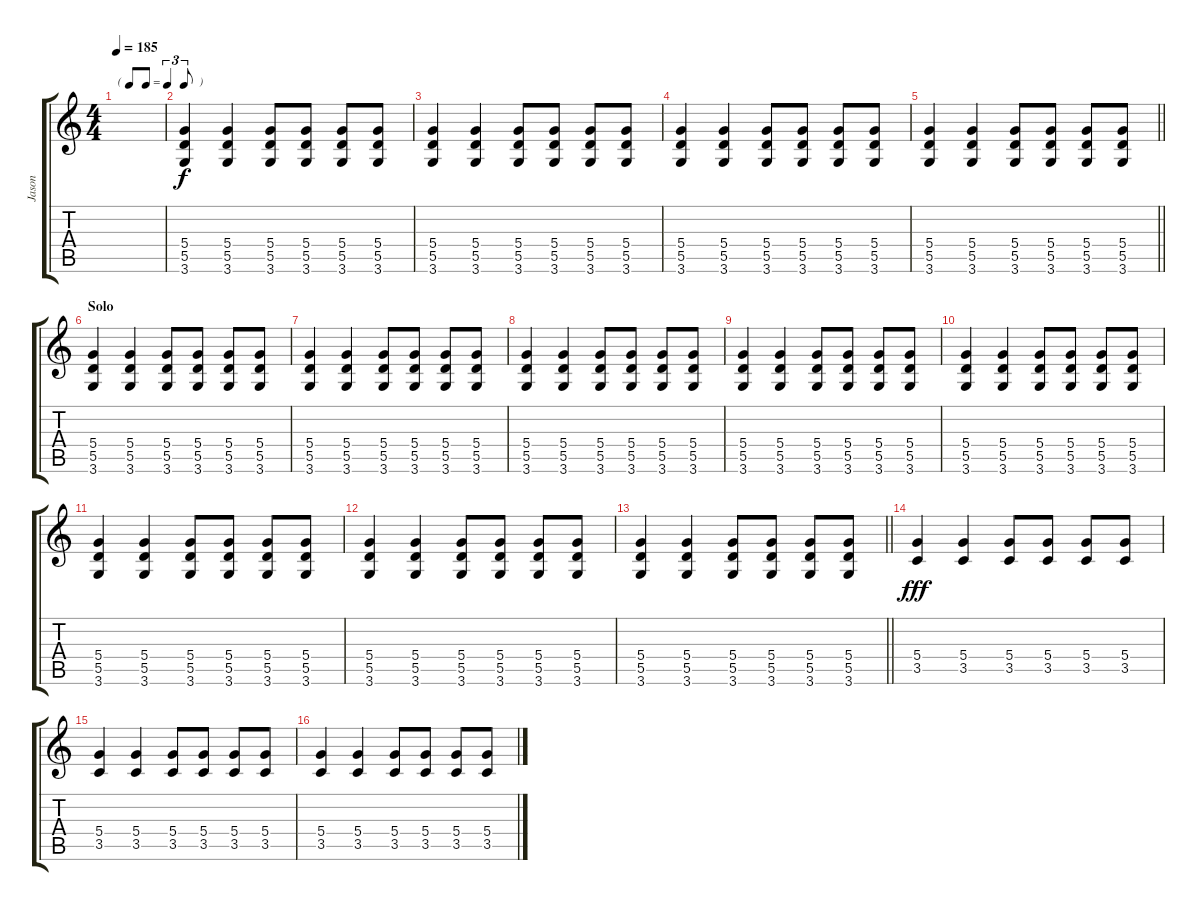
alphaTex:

\track ("Jason" "Jason") {instrument overdrivenguitar}
\staff {score tabs}
\tuning (E4 B3 G3 D3 A2 E2) {hide}
\ts (4 4)
\tf triplet8th
\tempo 185
\clef g2
\ks c
|
(5.4 5.5 3.6).4 (5.4 5.5 3.6).4 (5.4 5.5 3.6).8 (5.4 5.5 3.6).8 (5.4 5.5 3.6).8 (5.4 5.5 3.6).8 |
(5.4 5.5 3.6).4 (5.4 5.5 3.6).4 (5.4 5.5 3.6).8 (5.4 5.5 3.6).8 (5.4 5.5 3.6).8 (5.4 5.5 3.6).8 |
(5.4 5.5 3.6).4 (5.4 5.5 3.6).4 (5.4 5.5 3.6).8 (5.4 5.5 3.6).8 (5.4 5.5 3.6).8 (5.4 5.5 3.6).8 |
\barLineRight lightlight
(5.4 5.5 3.6).4 (5.4 5.5 3.6).4 (5.4 5.5 3.6).8 (5.4 5.5 3.6).8 (5.4 5.5 3.6).8 (5.4 5.5 3.6).8 |
\section ("" "Solo")
(5.4 5.5 3.6).4 (5.4 5.5 3.6).4 (5.4 5.5 3.6).8 (5.4 5.5 3.6).8 (5.4 5.5 3.6).8 (5.4 5.5 3.6).8 |
(5.4 5.5 3.6).4 (5.4 5.5 3.6).4 (5.4 5.5 3.6).8 (5.4 5.5 3.6).8 (5.4 5.5 3.6).8 (5.4 5.5 3.6).8 |
(5.4 5.5 3.6).4 (5.4 5.5 3.6).4 (5.4 5.5 3.6).8 (5.4 5.5 3.6).8 (5.4 5.5 3.6).8 (5.4 5.5 3.6).8 |
(5.4 5.5 3.6).4 (5.4 5.5 3.6).4 (5.4 5.5 3.6).8 (5.4 5.5 3.6).8 (5.4 5.5 3.6).8 (5.4 5.5 3.6).8 |
(5.4 5.5 3.6).4 (5.4 5.5 3.6).4 (5.4 5.5 3.6).8 (5.4 5.5 3.6).8 (5.4 5.5 3.6).8 (5.4 5.5 3.6).8 |
(5.4 5.5 3.6).4 (5.4 5.5 3.6).4 (5.4 5.5 3.6).8 (5.4 5.5 3.6).8 (5.4 5.5 3.6).8 (5.4 5.5 3.6).8 |
(5.4 5.5 3.6).4 (5.4 5.5 3.6).4 (5.4 5.5 3.6).8 (5.4 5.5 3.6).8 (5.4 5.5 3.6).8 (5.4 5.5 3.6).8 |
\barLineRight lightlight
(5.4 5.5 3.6).4 (5.4 5.5 3.6).4 (5.4 5.5 3.6).8 (5.4 5.5 3.6).8 (5.4 5.5 3.6).8 (5.4 5.5 3.6).8 |
(5.4 3.5).4{dy fff} (5.4 3.5).4 (5.4 3.5).8 (5.4 3.5).8 (5.4 3.5).8 (5.4 3.5).8 |
(5.4 3.5).4 (5.4 3.5).4 (5.4 3.5).8 (5.4 3.5).8 (5.4 3.5).8 (5.4 3.5).8 |
(5.4 3.5).4 (5.4 3.5).4 (5.4 3.5).8 (5.4 3.5).8 (5.4 3.5).8 (5.4 3.5).8
